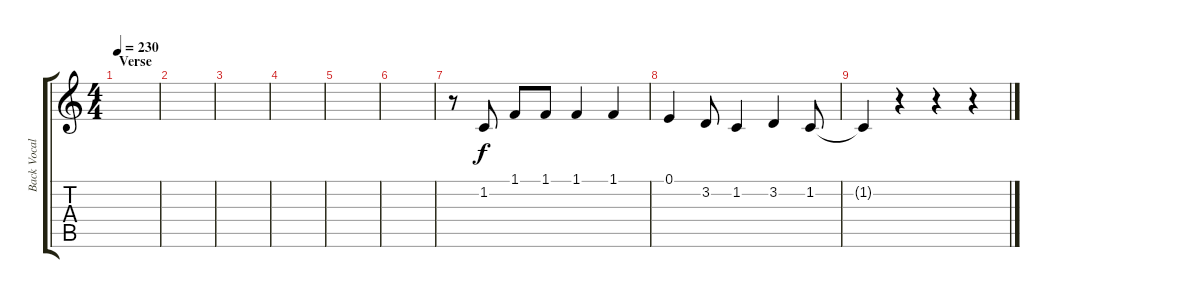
\track ("Back Vocals" "Back Vocal") {instrument tenorsax}
\staff {score tabs}
\tuning (E4 B3 G3 D3 A2 E2) {hide}
\ts (4 4)
\section ("" "Verse")
\tempo 230
\clef g2
\ks c
|
|
|
|
|
|
r.8 1.2.8 1.1.8 1.1.8 1.1.4 1.1.4 |
0.1.4 3.2.8 1.2.4 3.2.4 1.2.8 |
1.2{t}.4 r.4 r.4 r.4
